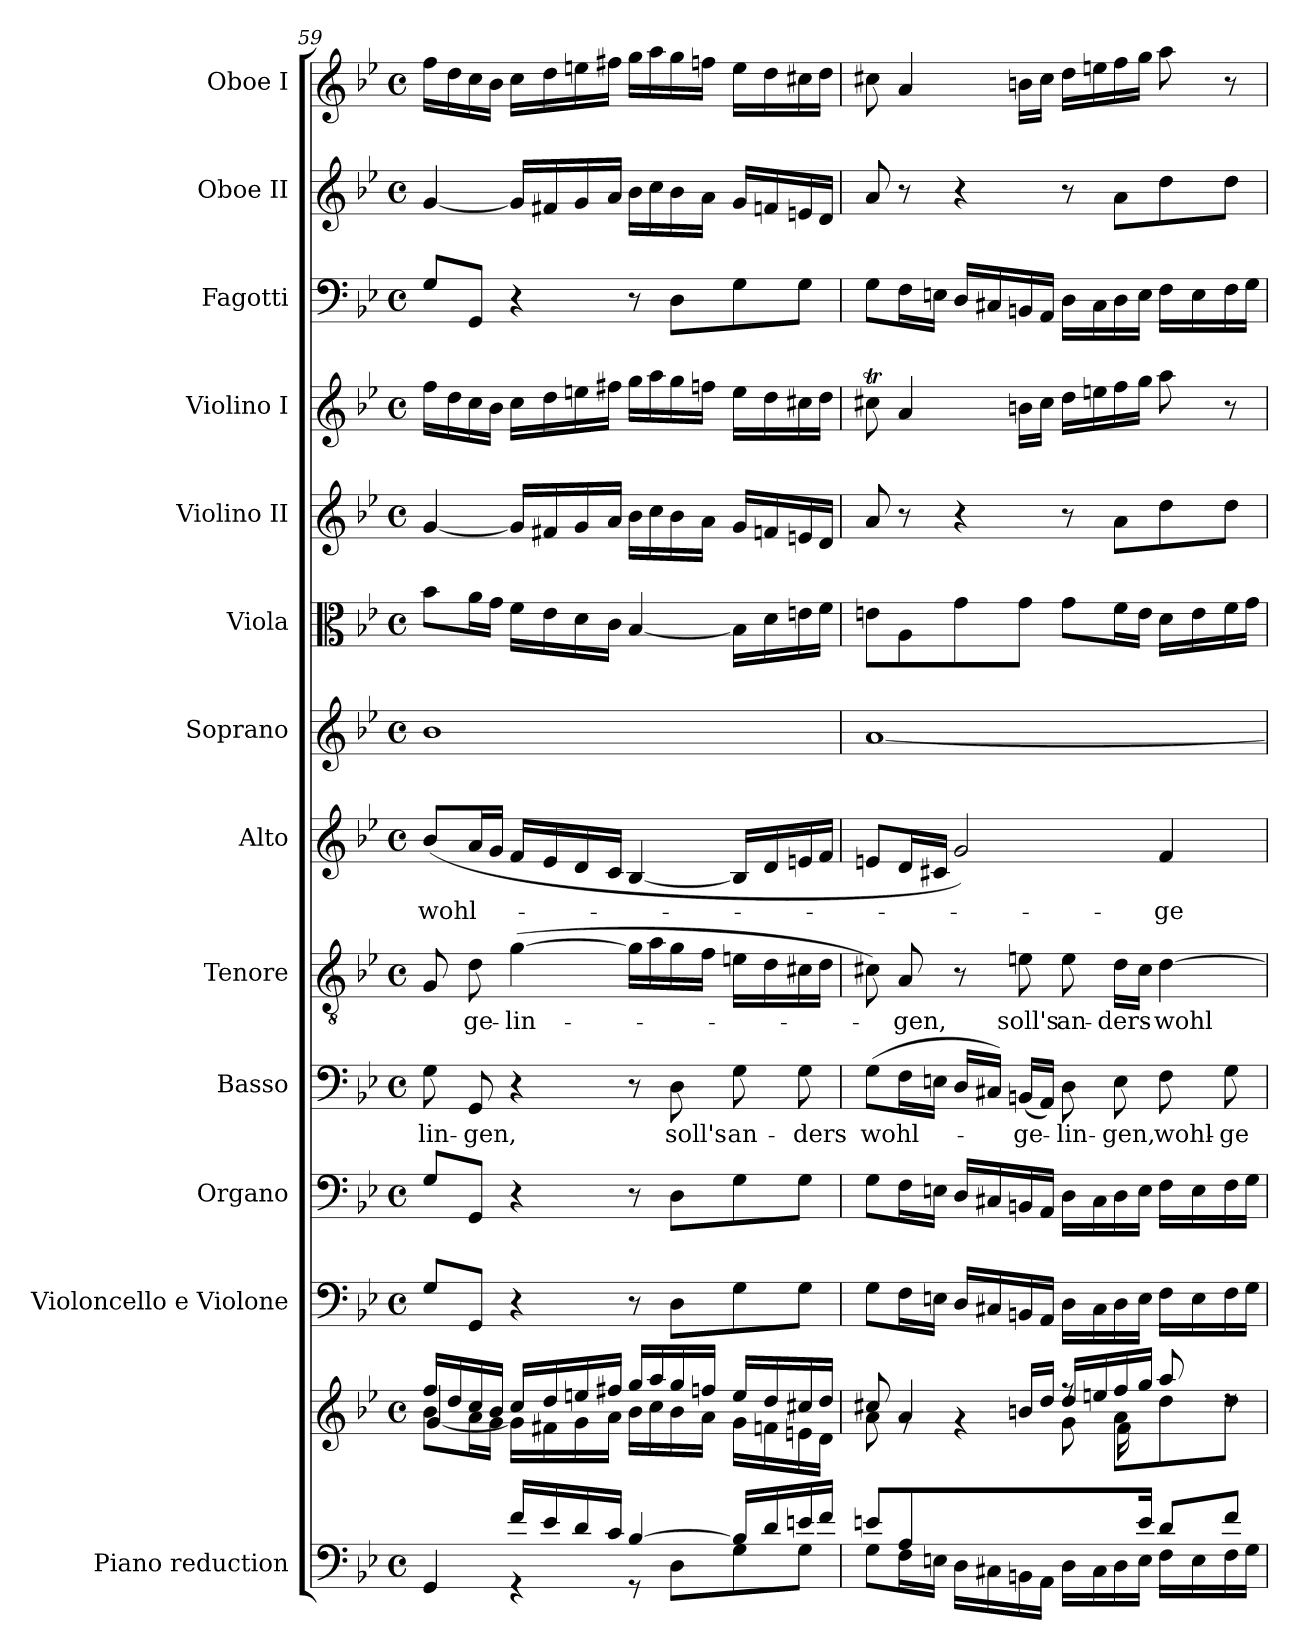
**kern	**kern	**kern	**kern	**kern	**text	**kern	**text	**kern	**text	**kern	**kern	**kern	**kern	**kern	**kern	**kern
*part13	*part13	*part12	*part11	*part10	*part10	*part9	*part9	*part8	*part8	*part7	*part6	*part5	*part4	*part3	*part2	*part1
*staff14	*staff13	*staff12	*staff11	*staff10	*staff10	*staff9	*staff9	*staff8	*staff8	*staff7	*staff6	*staff5	*staff4	*staff3	*staff2	*staff1
*I"Piano reduction	*	*I"Violoncello  e Violone	*I"Organo	*I"Basso	*	*I"Tenore	*	*I"Alto	*	*I"Soprano	*I"Viola	*I"Violino II	*I"Violino I	*I"Fagotti	*I"Oboe II	*I"Oboe I
*I'Pno	*	*	*	*	*	*	*	*	*	*	*	*	*	*	*I'Ob	*I'Ob
!!LO:PB:g=z
*clefF4	*clefG2	*clefF4	*clefF4	*clefF4	*	*clefGv2	*	*clefG2	*	*clefG2	*clefC3	*clefG2	*clefG2	*clefF4	*clefG2	*clefG2
*k[b-e-]	*k[b-e-]	*k[b-e-]	*k[b-e-]	*k[b-e-]	*	*k[b-e-]	*	*k[b-e-]	*	*k[b-e-]	*k[b-e-]	*k[b-e-]	*k[b-e-]	*k[b-e-]	*k[b-e-]	*k[b-e-]
*M4/4	*M4/4	*M4/4	*M4/4	*M4/4	*	*M4/4	*	*M4/4	*	*M4/4	*M4/4	*M4/4	*M4/4	*M4/4	*M4/4	*M4/4
*met(c)	*met(c)	*met(c)	*met(c)	*met(c)	*	*met(c)	*	*met(c)	*	*met(c)	*met(c)	*met(c)	*met(c)	*met(c)	*met(c)	*met(c)
=59	=59	=59	=59	=59	=59	=59	=59	=59	=59	=59	=59	=59	=59	=59	=59	=59
*^	*^	*	*	*	*	*	*	*	*	*	*	*	*	*	*	*
*	*	*	*^	*	*	*	*	*	*	*	*	*	*	*	*	*	*	*
!	!	!	!	!	!	!	!	!LO:LY:b	!	!	!	!LO:LY:b	!	!	!	!	!	!	!
4ryy	4GG/	16ff/LL	[4g/	8b-\L	8G/L	8G/L	8G\	lin-	8G/	.	(>8b-/L	wohl-	1b-	8b-\L	[4g/	16ff\LL	8G/L	[4g/	16ff\LL
.	.	16dd/	.	.	.	.	.	.	.	.	.	.	.	.	.	16dd\	.	.	16dd\
!	!	!	!	!	!	!	!	!LO:LY:b	!	!LO:LY:b	!	!	!	!	!	!	!	!	!
.	.	16cc/	.	16a\L	8GG/J	8GG/J	8GG/	-gen,	8d\	-ge-	16a/L	.	.	16a\L	.	16cc\	8GG/J	.	16cc\
.	.	16b-/JJ	.	16g\JJ	.	.	.	.	.	.	16g/JJ	.	.	16g\JJ	.	16b-\JJ	.	.	16b-\JJ
!	!	!	!	!	!	!	!	!	!	!LO:LY:b	!	!	!	!	!	!	!	!	!
16f/LL	4r	16cc/LL	16g\LL]	2.ryy	4r	4r	4r	.	(>[4g\	-lin-	16f/LL	.	.	16f\LL	16g/LL]	16cc\LL	4r	16g/LL]	16cc\LL
16e-/	.	16dd/	16f#X\	.	.	.	.	.	.	.	16e-/	.	.	16e-\	16f#X/	16dd\	.	16f#X/	16dd\
16d/	.	16een/	16g\	.	.	.	.	.	.	.	16d/	.	.	16d\	16g/	16een\	.	16g/	16een\
16c/JJ	.	16ff#X/JJ	16a\JJ	.	.	.	.	.	.	.	16c/JJ	.	.	16c\JJ	16a/JJ	16ff#X\JJ	.	16a/JJ	16ff#X\JJ
[4B-/	8r	16gg/LL	16b-\LL	.	8r	8r	8r	.	16g\LL]	.	[4B-/	.	.	[4B-/	16b-\LL	16gg\LL	8r	16b-\LL	16gg\LL
.	.	16aa/	16cc\	.	.	.	.	.	16a\	.	.	.	.	.	16cc\	16aa\	.	16cc\	16aa\
!	!	!	!	!	!	!	!	!LO:LY:b	!	!	!	!	!	!	!	!	!	!	!
.	8D\L	16gg/	16b-\	.	8D\L	8D\L	8D\	soll's	16g\	.	.	.	.	.	16b-\	16gg\	8D\L	16b-\	16gg\
.	.	16ffn/JJ	16a\JJ	.	.	.	.	.	16f\JJ	.	.	.	.	.	16a\JJ	16ffn\JJ	.	16a\JJ	16ffn\JJ
!	!	!	!	!	!	!	!	!LO:LY:b	!	!	!	!	!	!	!	!	!	!	!
16B-/LL]	8G\	16ee/LL	16g\LL	.	8G\	8G\	8G\	an-	16en\LL	.	16B-/LL]	.	.	16B-\LL]	16g/LL	16ee\LL	8G\	16g/LL	16ee\LL
16d/	.	16dd/	16fn\	.	.	.	.	.	16d\	.	16d/	.	.	16d\	16fn/	16dd\	.	16fn/	16dd\
!	!	!	!	!	!	!	!	!LO:LY:b	!	!	!	!	!	!	!	!	!	!	!
16en/	8G\J	16cc#X/	16en\	.	8G\J	8G\J	8G\	-ders	16c#X\	.	16en/	.	.	16en\	16en/	16cc#X\	8G\J	16en/	16cc#X\
16f/JJ	.	16dd/JJ	16d\JJ	.	.	.	.	.	16d\JJ	.	16f/JJ	.	.	16f\JJ	16d/JJ	16dd\JJ	.	16d/JJ	16dd\JJ
=60	=60	=60	=60	=60	=60	=60	=60	=60	=60	=60	=60	=60	=60	=60	=60	=60	=60	=60	=60
!	!	!	!	!	!	!	!	!LO:LY:b	!	!	!	!	!	!	!	!	!	!	!
8en/	8G\L	8cc#X/	8a\	4ryy	8G\L	8G\L	(>8G\L	wohl-	8c#X\)	.	8en/L	.	[1a	8en\L	8a/	8cc#Xt\	8G\L	8a/	8cc#X\
!	!	!	!	!	!	!	!	!	!	!LO:LY:b	!	!	!	!	!	!	!	!	!
8A/L	16F\L	4a/	8rg	.	16F\L	16F\L	16F\L	.	8A/	-gen,	16d/L	.	.	8A\	8r	4a/	16F\L	8r	4a/
.	16En\JJ	.	.	.	16En\JJ	16En\JJ	16En\JJ	.	.	.	16c#X/JJ	.	.	.	.	.	16En\JJ	.	.
4..ryy	16D\LL	.	4rg	8g\	16D/LL	16D/LL	16D/LL	.	8r	.	2g/)	.	.	8g\	4r	.	16D/LL	4r	.
.	16C#X\	.	.	.	16C#X/	16C#X/	16C#X/JJ)	.	.	.	.	.	.	.	.	.	16C#X/	.	.
!	!	!	!	!	!	!	!	!LO:LY:b	!	!LO:LY:b	!	!	!	!	!	!	!	!	!
.	16BBn\	16bn/LL	.	8g\J	16BBn/	16BBn/	(<16BBn/LL	-ge-	8en\	soll's	.	.	.	8g\J	.	16bn\LL	16BBn/	.	16bn\LL
.	16AA\JJ	16dd/JJ	.	.	16AA/JJ	16AA/JJ	16AA/JJ)	.	.	.	.	.	.	.	.	16cc#\JJ	16AA/JJ	.	16cc#\JJ
!	!	!	!	!	!	!	!	!LO:LY:b	!	!LO:LY:b	!	!	!	!	!	!	!	!	!
.	16D\LL	16dd/LL	8rff	8g\L	16D\LL	16D\LL	8D\	-lin-	8e\	an-	.	.	.	8g\L	8r	16dd\LL	16D\LL	8r	16dd\LL
.	16C#\	16een/	.	.	16C#\	16C#\	.	.	.	.	.	.	.	.	.	16een\	16C#\	.	16een\
!	!	!	!	!	!	!	!	!LO:LY:b	!	!LO:LY:b	!	!	!	!	!	!	!	!	!
.	16D\	16ff/	8a/L	16f\L	16D\	16D\	8E\	-gen,	16d\LL	-ders-	.	.	.	16f\L	8a\L	16ff\	16D\	8a\L	16ff\
16e/JJ	16E\JJ	16gg/JJ	.	4ryy	16E\JJ	16E\JJ	.	.	16c#\JJ	.	.	.	.	16e\JJ	.	16gg\JJ	16E\JJ	.	16gg\JJ
!	!	!	!	!	!	!	!	!LO:LY:b	!	!LO:LY:b	!	!LO:LY:b	!	!	!	!	!	!	!
8d/L	16F\LL	8aa/	8dd\	.	16F\LL	16F\LL	8F\	wohl-	[4d\	-wohl-	4f/	-ge-	.	16d\LL	8dd\	8aa\	16F\LL	8dd\	8aa\
.	16E\	.	.	.	16E\	16E\	.	.	.	.	.	.	.	16e\	.	.	16E\	.	.
!	!	!	!	!	!	!	!	!LO:LY:b	!	!	!	!	!	!	!	!	!	!	!
8f/J	16F\	8rdd	8dd\J	.	16F\	16F\	8G\	-ge-	.	.	.	.	.	16f\	8dd\J	8r	16F\	8dd\J	8r
.	16G\JJ	.	.	16ryy	16G\JJ	16G\JJ	.	.	.	.	.	.	.	16g\JJ	.	.	16G\JJ	.	.
*v	*v	*	*	*	*	*	*	*	*	*	*	*	*	*	*	*	*	*	*
*	*v	*v	*v	*	*	*	*	*	*	*	*	*	*	*	*	*	*	*
=	=	=	=	=	=	=	=	=	=	=	=	=	=	=	=	=
*-	*-	*-	*-	*-	*-	*-	*-	*-	*-	*-	*-	*-	*-	*-	*-	*-
